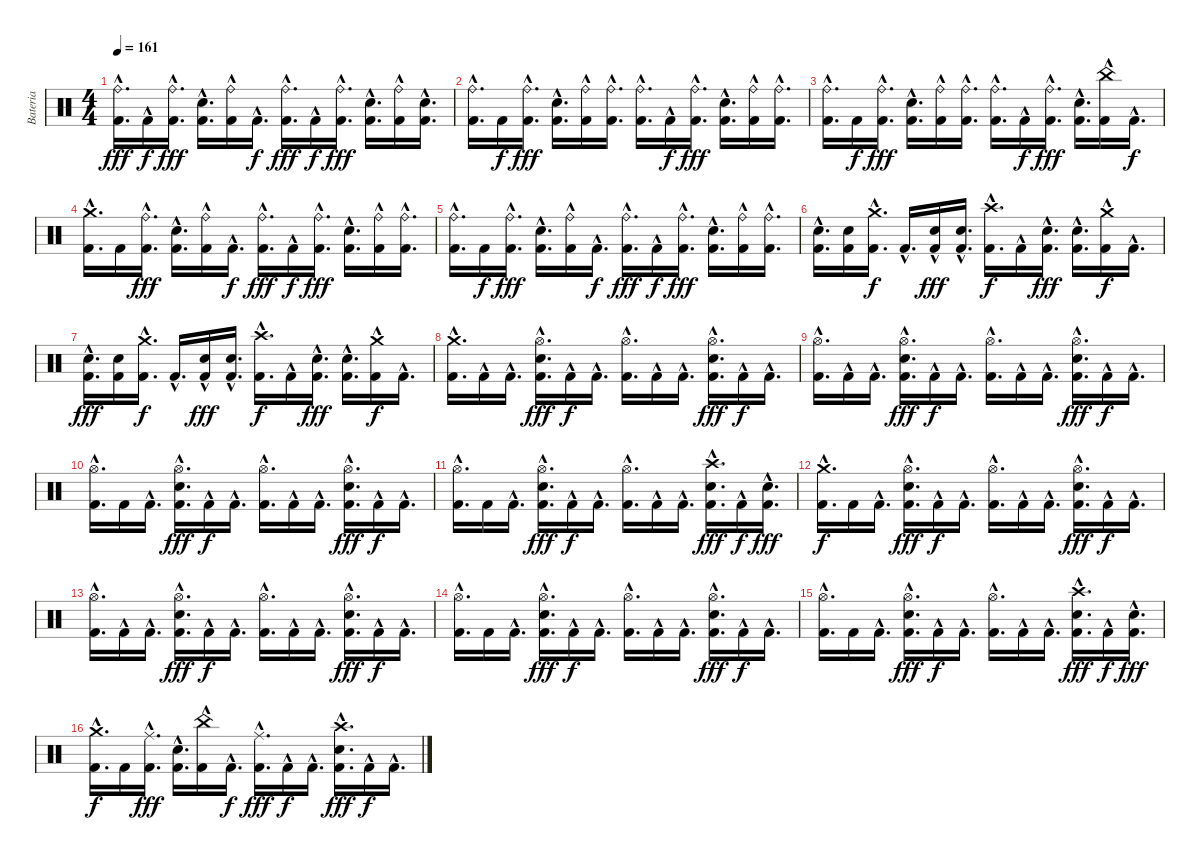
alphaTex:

\track ("Bateria" "Bateria") {instrument percussion}
\staff {score}
\articulation defaults
\ts (4 4)
\tempo 161
\clef neutral
\ks c
("Kick (hit) 2"{hac} "Ride (bell)").16{d dy fff} "Kick (hit) 2"{hac}.16{dy f} ("Ride (bell)"{hac} "Kick (hit) 2"{hac}).16{d dy fff} ("Kick (hit) 2"{hac} "Electric Snare (hit)").16{d} ("Ride (bell)"{hac} "Kick (hit) 2"{hac}).16 "Kick (hit) 2"{hac}.16{d dy f} ("Kick (hit) 2"{hac} "Ride (bell)"{hac}).16{d dy fff} "Kick (hit) 2"{hac}.16{dy f} ("Ride (bell)"{hac} "Kick (hit) 2"{hac}).16{d dy fff} ("Kick (hit) 2"{hac} "Electric Snare (hit)"{hac}).16{d} ("Ride (bell)" "Kick (hit) 2"{hac}).16 ("Electric Snare (hit)" "Kick (hit) 2"{hac}).16{d} |
("Kick (hit) 2"{hac} "Ride (bell)"{hac}).16{d} "Kick (hit) 2".16{dy f} ("Ride (bell)"{hac} "Kick (hit) 2"{hac}).16{d dy fff} ("Kick (hit) 2"{hac} "Electric Snare (hit)").16{d} ("Ride (bell)"{hac} "Kick (hit) 2"{hac}).16 ("Ride (bell)"{hac} "Kick (hit) 2"{hac}).16{d} ("Kick (hit) 2"{hac} "Ride (bell)").16{d} "Kick (hit) 2"{hac}.16{dy f} ("Ride (bell)"{hac} "Kick (hit) 2"{hac}).16{d dy fff} ("Kick (hit) 2"{hac} "Electric Snare (hit)").16{d} ("Ride (bell)"{hac} "Kick (hit) 2"{hac}).16 ("Ride (bell)"{hac} "Kick (hit) 2"{hac}).16{d} |
("Kick (hit) 2"{hac} "Ride (bell)"{hac}).16{d} "Kick (hit) 2".16{dy f} ("Ride (bell)"{hac} "Kick (hit) 2"{hac}).16{d dy fff} ("Kick (hit) 2"{hac} "Electric Snare (hit)").16{d} ("Ride (bell)"{hac} "Kick (hit) 2"{hac}).16 ("Ride (bell)"{hac} "Kick (hit) 2"{hac}).16{d} ("Kick (hit) 2"{hac} "Ride (bell)").16{d} "Kick (hit) 2"{hac}.16{dy f} ("Kick (hit) 2"{hac} "Ride (bell)").16{d dy fff} ("Kick (hit) 2"{hac} "Electric Snare (hit)").16{d} ("China (hit)" "Kick (hit) 2"{hac}).16 "Kick (hit) 2"{hac}.16{d dy f} |
("Crash medium (hit)" "Kick (hit) 2"{hac}).16{d} "Kick (hit) 2".16 ("Ride (bell)"{hac} "Kick (hit) 2"{hac}).16{d dy fff} ("Kick (hit) 2"{hac} "Electric Snare (hit)").16{d} ("Ride (bell)"{hac} "Kick (hit) 2"{hac}).16 "Kick (hit) 2"{hac}.16{d dy f} ("Kick (hit) 2"{hac} "Ride (bell)"{hac}).16{d dy fff} "Kick (hit) 2"{hac}.16{dy f} ("Ride (bell)"{hac} "Kick (hit) 2"{hac}).16{d dy fff} ("Kick (hit) 2"{hac} "Electric Snare (hit)").16{d} ("Ride (bell)"{hac} "Kick (hit) 2"{hac}).16 ("Ride (bell)"{hac} "Kick (hit) 2"{hac}).16{d} |
("Kick (hit) 2"{hac} "Ride (bell)"{hac}).16{d} "Kick (hit) 2".16{dy f} ("Ride (bell)"{hac} "Kick (hit) 2"{hac}).16{d dy fff} ("Kick (hit) 2"{hac} "Electric Snare (hit)").16{d} ("Ride (bell)"{hac} "Kick (hit) 2"{hac}).16 "Kick (hit) 2"{hac}.16{d dy f} ("Kick (hit) 2"{hac} "Ride (bell)"{hac}).16{d dy fff} "Kick (hit) 2"{hac}.16{dy f} ("Ride (bell)"{hac} "Kick (hit) 2"{hac}).16{d dy fff} ("Kick (hit) 2"{hac} "Electric Snare (hit)").16{d} ("Ride (bell)"{hac} "Kick (hit) 2"{hac}).16 ("Ride (bell)"{hac} "Kick (hit) 2"{hac}).16{d} |
("Kick (hit) 2"{hac} "Electric Snare (hit)"{hac}).16{d} ("Electric Snare (hit)" "Kick (hit) 2").16 ("Crash medium (hit)" "Kick (hit) 2"{hac}).16{d dy f} "Kick (hit) 2"{hac}.16{d} ("Electric Snare (hit)" "Kick (hit) 2"{hac}).16{dy fff} ("Electric Snare (hit)" "Kick (hit) 2"{hac}).16{d} ("Kick (hit) 2"{hac} "Crash high (hit)").16{d dy f} "Kick (hit) 2"{hac}.16 ("Electric Snare (hit)"{hac} "Kick (hit) 2"{hac}).16{d dy fff} ("Kick (hit) 2"{hac} "Electric Snare (hit)").16{d} ("Crash medium (hit)" "Kick (hit) 2"{hac}).16{dy f} "Kick (hit) 2"{hac}.16{d} |
("Kick (hit) 2"{hac} "Electric Snare (hit)"{hac}).16{d dy fff} ("Electric Snare (hit)" "Kick (hit) 2").16 ("Crash medium (hit)" "Kick (hit) 2"{hac}).16{d dy f} "Kick (hit) 2"{hac}.16{d} ("Electric Snare (hit)" "Kick (hit) 2"{hac}).16{dy fff} ("Electric Snare (hit)" "Kick (hit) 2"{hac}).16{d} ("Kick (hit) 2"{hac} "Crash high (hit)").16{d dy f} "Kick (hit) 2"{hac}.16 ("Electric Snare (hit)"{hac} "Kick (hit) 2"{hac}).16{d dy fff} ("Kick (hit) 2"{hac} "Electric Snare (hit)").16{d} ("Crash medium (hit)" "Kick (hit) 2"{hac}).16{dy f} "Kick (hit) 2"{hac}.16{d} |
("Crash medium (hit)" "Kick (hit) 2"{hac}).16{d} "Kick (hit) 2"{hac}.16 "Kick (hit) 2"{hac}.16{d} ("Kick (hit) 2"{hac} "Electric Snare (hit)" "Hi-Hat (open)").16{d dy fff} "Kick (hit) 2"{hac}.16{dy f} "Kick (hit) 2"{hac}.16{d} ("Kick (hit) 2"{hac} "Hi-Hat (open)").16{d} "Kick (hit) 2"{hac}.16 "Kick (hit) 2"{hac}.16{d} ("Kick (hit) 2"{hac} "Electric Snare (hit)" "Hi-Hat (open)").16{d dy fff} "Kick (hit) 2"{hac}.16{dy f} "Kick (hit) 2"{hac}.16{d} |
("Kick (hit) 2"{hac} "Hi-Hat (open)").16{d} "Kick (hit) 2"{hac}.16 "Kick (hit) 2"{hac}.16{d} ("Kick (hit) 2"{hac} "Electric Snare (hit)" "Hi-Hat (open)").16{d dy fff} "Kick (hit) 2"{hac}.16{dy f} "Kick (hit) 2"{hac}.16{d} ("Kick (hit) 2"{hac} "Hi-Hat (open)").16{d} "Kick (hit) 2"{hac}.16 "Kick (hit) 2"{hac}.16{d} ("Kick (hit) 2"{hac} "Electric Snare (hit)" "Hi-Hat (open)").16{d dy fff} "Kick (hit) 2"{hac}.16{dy f} "Kick (hit) 2"{hac}.16{d} |
("Kick (hit) 2"{hac} "Hi-Hat (open)").16{d} "Kick (hit) 2".16 "Kick (hit) 2"{hac}.16{d} ("Kick (hit) 2"{hac} "Electric Snare (hit)" "Hi-Hat (open)").16{d dy fff} "Kick (hit) 2"{hac}.16{dy f} "Kick (hit) 2"{hac}.16{d} ("Kick (hit) 2"{hac} "Hi-Hat (open)").16{d} "Kick (hit) 2"{hac}.16 "Kick (hit) 2"{hac}.16{d} ("Kick (hit) 2"{hac} "Electric Snare (hit)" "Hi-Hat (open)").16{d dy fff} "Kick (hit) 2"{hac}.16{dy f} "Kick (hit) 2"{hac}.16{d} |
("Kick (hit) 2"{hac} "Hi-Hat (open)").16{d} "Kick (hit) 2".16 "Kick (hit) 2"{hac}.16{d} ("Kick (hit) 2"{hac} "Electric Snare (hit)" "Hi-Hat (open)").16{d dy fff} "Kick (hit) 2"{hac}.16{dy f} "Kick (hit) 2"{hac}.16{d} ("Hi-Hat (open)" "Kick (hit) 2"{hac}).16{d} "Kick (hit) 2"{hac}.16 "Kick (hit) 2"{hac}.16{d} ("Crash high (hit)" "Kick (hit) 2"{hac} "Electric Snare (hit)"{hac}).16{d dy fff} "Kick (hit) 2"{hac}.16{dy f} ("Electric Snare (hit)" "Kick (hit) 2"{hac}).16{d dy fff} |
("Crash medium (hit)" "Kick (hit) 2"{hac}).16{d dy f} "Kick (hit) 2".16 "Kick (hit) 2"{hac}.16{d} ("Kick (hit) 2"{hac} "Electric Snare (hit)" "Hi-Hat (open)").16{d dy fff} "Kick (hit) 2"{hac}.16{dy f} "Kick (hit) 2"{hac}.16{d} ("Kick (hit) 2"{hac} "Hi-Hat (open)").16{d} "Kick (hit) 2"{hac}.16 "Kick (hit) 2"{hac}.16{d} ("Kick (hit) 2"{hac} "Electric Snare (hit)" "Hi-Hat (open)").16{d dy fff} "Kick (hit) 2"{hac}.16{dy f} "Kick (hit) 2"{hac}.16{d} |
("Kick (hit) 2"{hac} "Hi-Hat (open)").16{d} "Kick (hit) 2"{hac}.16 "Kick (hit) 2"{hac}.16{d} ("Kick (hit) 2"{hac} "Electric Snare (hit)" "Hi-Hat (open)").16{d dy fff} "Kick (hit) 2"{hac}.16{dy f} "Kick (hit) 2"{hac}.16{d} ("Kick (hit) 2"{hac} "Hi-Hat (open)").16{d} "Kick (hit) 2"{hac}.16 "Kick (hit) 2"{hac}.16{d} ("Kick (hit) 2"{hac} "Electric Snare (hit)" "Hi-Hat (open)").16{d dy fff} "Kick (hit) 2"{hac}.16{dy f} "Kick (hit) 2"{hac}.16{d} |
("Kick (hit) 2"{hac} "Hi-Hat (open)").16{d} "Kick (hit) 2".16 "Kick (hit) 2"{hac}.16{d} ("Kick (hit) 2"{hac} "Electric Snare (hit)" "Hi-Hat (open)").16{d dy fff} "Kick (hit) 2"{hac}.16{dy f} "Kick (hit) 2"{hac}.16{d} ("Kick (hit) 2"{hac} "Hi-Hat (open)").16{d} "Kick (hit) 2"{hac}.16 "Kick (hit) 2"{hac}.16{d} ("Kick (hit) 2"{hac} "Electric Snare (hit)" "Hi-Hat (open)").16{d dy fff} "Kick (hit) 2"{hac}.16{dy f} "Kick (hit) 2"{hac}.16{d} |
("Kick (hit) 2"{hac} "Hi-Hat (open)").16{d} "Kick (hit) 2".16 "Kick (hit) 2"{hac}.16{d} ("Kick (hit) 2"{hac} "Electric Snare (hit)" "Hi-Hat (open)").16{d dy fff} "Kick (hit) 2"{hac}.16{dy f} "Kick (hit) 2"{hac}.16{d} ("Hi-Hat (open)" "Kick (hit) 2"{hac}).16{d} "Kick (hit) 2"{hac}.16 "Kick (hit) 2"{hac}.16{d} ("Crash high (hit)" "Kick (hit) 2"{hac} "Electric Snare (hit)"{hac}).16{d dy fff} "Kick (hit) 2"{hac}.16{dy f} ("Electric Snare (hit)"{hac} "Kick (hit) 2"{hac}).16{d dy fff} |
("Crash medium (hit)" "Kick (hit) 2"{hac}).16{d dy f} "Kick (hit) 2".16 ("Ride (middle)" "Kick (hit) 2"{hac}).16{d dy fff} ("Kick (hit) 2"{hac} "Electric Snare (hit)").16{d} ("China (hit)" "Kick (hit) 2"{hac}).16 "Kick (hit) 2"{hac}.16{d dy f} ("Kick (hit) 2"{hac} "Ride (middle)").16{d dy fff} "Kick (hit) 2"{hac}.16{dy f} "Kick (hit) 2"{hac}.16{d} ("Kick (hit) 2"{hac} "Electric Snare (hit)" "Crash high (hit)").16{d dy fff} "Kick (hit) 2"{hac}.16{dy f} "Kick (hit) 2"{hac}.16{d}
